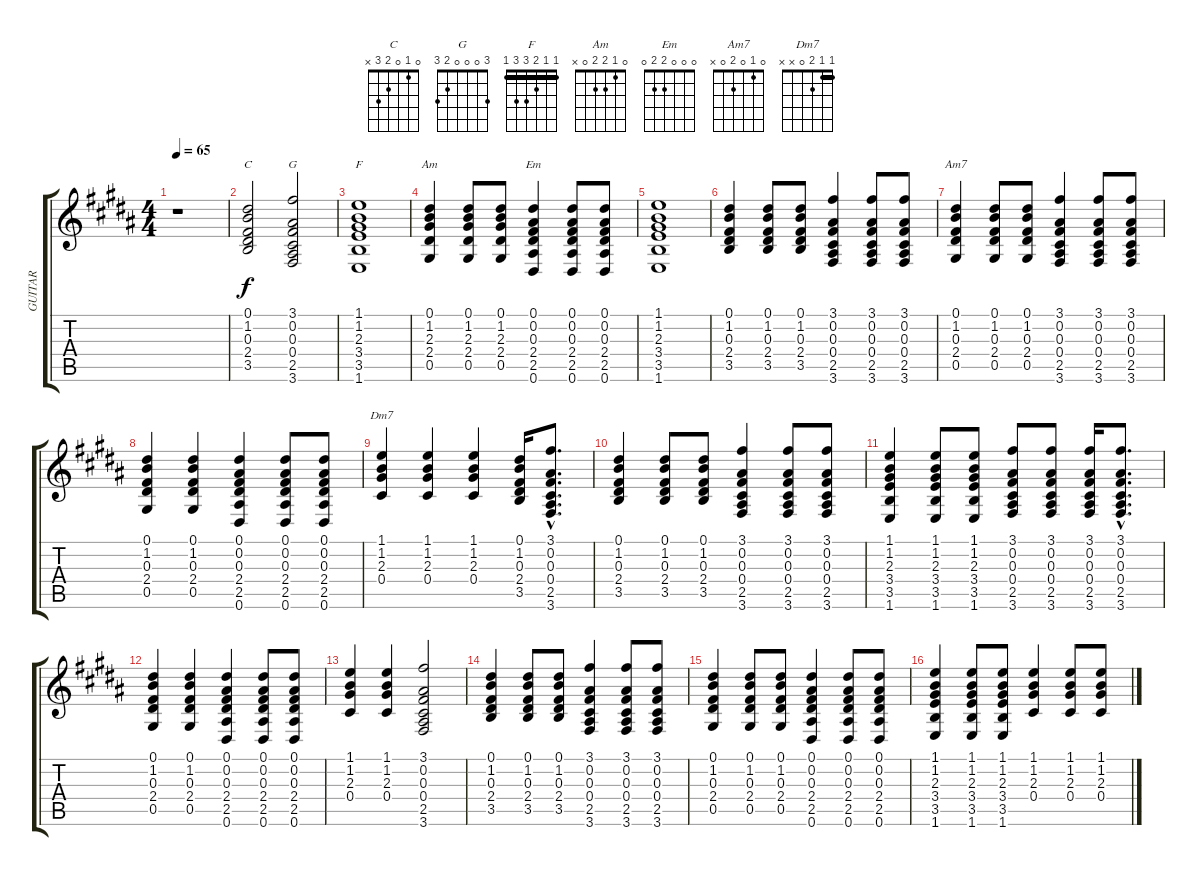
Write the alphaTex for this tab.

\track ("GUITAR" "GUITAR") {instrument acousticguitarnylon}
\staff {score tabs}
\tuning (Eb4 Bb3 Gb3 Db3 Ab2 Eb2) {hide}
\chord ("C" 0 1 0 2 3 x)
\chord ("G" 3 0 0 0 2 3)
\chord ("F" 1 1 2 3 3 1) {barre 1}
\chord ("Am" 0 1 2 2 0 x)
\chord ("Em" 0 0 0 2 2 0)
\chord ("Am7" 0 1 0 2 0 x)
\chord ("Dm7" 1 1 2 0 x x) {barre 1}
\ts (4 4)
\tempo 65
\clef g2
\ks b
r.1{dy f instrument acousticguitarnylon} |
(0.1 1.2 0.3 2.4 3.5).2{ch "C"} (3.1 0.2 0.3 0.4 2.5 3.6).2{ch "G"} |
(1.1 1.2 2.3 3.4 3.5 1.6).1{ch "F"} |
(0.1 1.2 2.3 2.4 0.5).4{ch "Am"} (0.1 1.2 2.3 2.4 0.5).8 (0.1 1.2 2.3 2.4 0.5).8 (0.1 0.2 0.3 2.4 2.5 0.6).4{ch "Em"} (0.1 0.2 0.3 2.4 2.5 0.6).8 (0.1 0.2 0.3 2.4 2.5 0.6).8 |
(1.1 1.2 2.3 3.4 3.5 1.6).1 |
(0.1 1.2 0.3 2.4 3.5).4 (0.1 1.2 0.3 2.4 3.5).8 (0.1 1.2 0.3 2.4 3.5).8 (3.1 0.2 0.3 0.4 2.5 3.6).4 (3.1 0.2 0.3 0.4 2.5 3.6).8 (3.1 0.2 0.3 0.4 2.5 3.6).8 |
(0.1 1.2 0.3 2.4 0.5).4{ch "Am7"} (0.1 1.2 0.3 2.4 0.5).8 (0.1 1.2 0.3 2.4 0.5).8 (3.1 0.2 0.3 0.4 2.5 3.6).4 (3.1 0.2 0.3 0.4 2.5 3.6).8 (3.1 0.2 0.3 0.4 2.5 3.6).8 |
(0.1 1.2 0.3 2.4 0.5).4 (0.1 1.2 0.3 2.4 0.5).4 (0.1 0.2 0.3 2.4 2.5 0.6).4 (0.1 0.2 0.3 2.4 2.5 0.6).8 (0.1 0.2 0.3 2.4 2.5 0.6).8 |
(1.1 1.2 2.3 0.4).4{ch "Dm7"} (1.1 1.2 2.3 0.4).4 (1.1 1.2 2.3 0.4).4 (0.1 1.2 0.3 2.4 3.5).16 (3.1{hac} 0.2{hac} 0.3{hac} 0.4{hac} 2.5{hac} 3.6{hac}).8{d} |
(0.1 1.2 0.3 2.4 3.5).4 (0.1 1.2 0.3 2.4 3.5).8 (0.1 1.2 0.3 2.4 3.5).8 (3.1 0.2 0.3 0.4 2.5 3.6).4 (3.1 0.2 0.3 0.4 2.5 3.6).8 (3.1 0.2 0.3 0.4 2.5 3.6).8 |
(1.1 1.2 2.3 3.4 3.5 1.6).4 (1.1 1.2 2.3 3.4 3.5 1.6).8 (1.1 1.2 2.3 3.4 3.5 1.6).8 (3.1 0.2 0.3 0.4 2.5 3.6).8 (3.1 0.2 0.3 0.4 2.5 3.6).8 (3.1 0.2 0.3 0.4 2.5 3.6).16 (3.1{hac} 0.2{hac} 0.3{hac} 0.4{hac} 2.5{hac} 3.6{hac}).8{d} |
(0.1 1.2 0.3 2.4 0.5).4 (0.1 1.2 0.3 2.4 0.5).4 (0.1 0.2 0.3 2.4 2.5 0.6).4 (0.1 0.2 0.3 2.4 2.5 0.6).8 (0.1 0.2 0.3 2.4 2.5 0.6).8 |
(1.1 1.2 2.3 0.4).4 (1.1 1.2 2.3 0.4).4 (3.1 0.2 0.3 0.4 2.5 3.6).2 |
(0.1 1.2 0.3 2.4 3.5).4 (0.1 1.2 0.3 2.4 3.5).8 (0.1 1.2 0.3 2.4 3.5).8 (3.1 0.2 0.3 0.4 2.5 3.6).4 (3.1 0.2 0.3 0.4 2.5 3.6).8 (3.1 0.2 0.3 0.4 2.5 3.6).8 |
(0.1 1.2 0.3 2.4 0.5).4 (0.1 1.2 0.3 2.4 0.5).8 (0.1 1.2 0.3 2.4 0.5).8 (0.1 0.2 0.3 2.4 2.5 0.6).4 (0.1 0.2 0.3 2.4 2.5 0.6).8 (0.1 0.2 0.3 2.4 2.5 0.6).8 |
(1.1 1.2 2.3 3.4 3.5 1.6).4 (1.1 1.2 2.3 3.4 3.5 1.6).8 (1.1 1.2 2.3 3.4 3.5 1.6).8 (1.1 1.2 2.3 0.4).4 (1.1 1.2 2.3 0.4).8 (1.1 1.2 2.3 0.4).8
